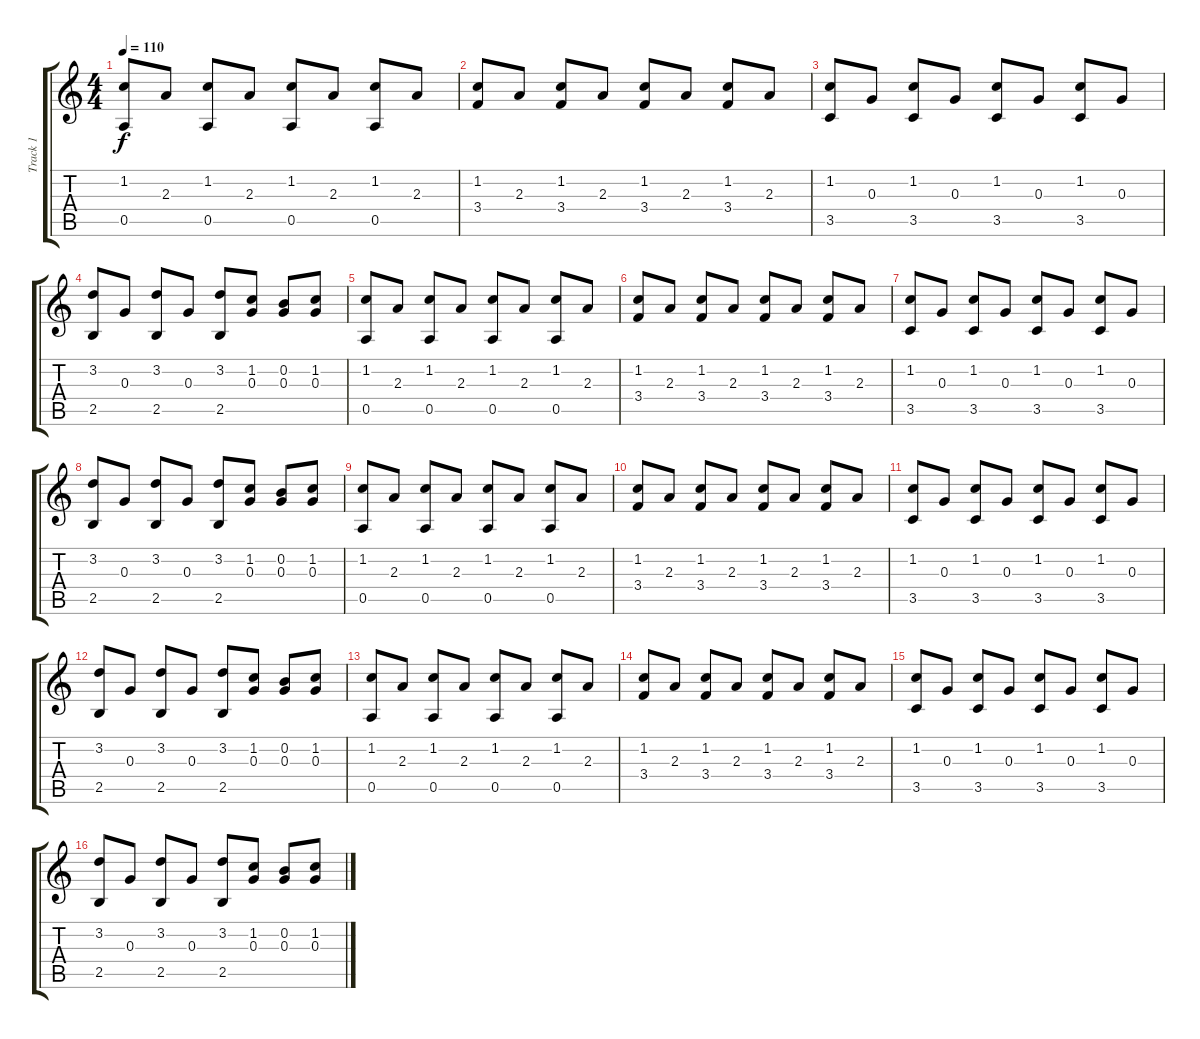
\track ("Track 1" "Track 1") {instrument acousticguitarsteel}
\staff {score tabs}
\tuning (E4 B3 G3 D3 A2 E2) {hide}
\ts (4 4)
\tempo 110
\clef g2
\ks c
(1.2 0.5).8{dy f} 2.3.8 (1.2 0.5).8 2.3.8 (1.2 0.5).8 2.3.8 (1.2 0.5).8 2.3.8 |
(1.2 3.4).8 2.3.8 (1.2 3.4).8 2.3.8 (1.2 3.4).8 2.3.8 (1.2 3.4).8 2.3.8 |
(1.2 3.5).8 0.3.8 (1.2 3.5).8 0.3.8 (1.2 3.5).8 0.3.8 (1.2 3.5).8 0.3.8 |
(3.2 2.5).8 0.3.8 (3.2 2.5).8 0.3.8 (3.2 2.5).8 (1.2 0.3).8 (0.2 0.3).8 (1.2 0.3).8 |
(1.2 0.5).8 2.3.8 (1.2 0.5).8 2.3.8 (1.2 0.5).8 2.3.8 (1.2 0.5).8 2.3.8 |
(1.2 3.4).8 2.3.8 (1.2 3.4).8 2.3.8 (1.2 3.4).8 2.3.8 (1.2 3.4).8 2.3.8 |
(1.2 3.5).8 0.3.8 (1.2 3.5).8 0.3.8 (1.2 3.5).8 0.3.8 (1.2 3.5).8 0.3.8 |
(3.2 2.5).8 0.3.8 (3.2 2.5).8 0.3.8 (3.2 2.5).8 (1.2 0.3).8 (0.2 0.3).8 (1.2 0.3).8 |
(1.2 0.5).8 2.3.8 (1.2 0.5).8 2.3.8 (1.2 0.5).8 2.3.8 (1.2 0.5).8 2.3.8 |
(1.2 3.4).8 2.3.8 (1.2 3.4).8 2.3.8 (1.2 3.4).8 2.3.8 (1.2 3.4).8 2.3.8 |
(1.2 3.5).8 0.3.8 (1.2 3.5).8 0.3.8 (1.2 3.5).8 0.3.8 (1.2 3.5).8 0.3.8 |
(3.2 2.5).8 0.3.8 (3.2 2.5).8 0.3.8 (3.2 2.5).8 (1.2 0.3).8 (0.2 0.3).8 (1.2 0.3).8 |
(1.2 0.5).8 2.3.8 (1.2 0.5).8 2.3.8 (1.2 0.5).8 2.3.8 (1.2 0.5).8 2.3.8 |
(1.2 3.4).8 2.3.8 (1.2 3.4).8 2.3.8 (1.2 3.4).8 2.3.8 (1.2 3.4).8 2.3.8 |
(1.2 3.5).8 0.3.8 (1.2 3.5).8 0.3.8 (1.2 3.5).8 0.3.8 (1.2 3.5).8 0.3.8 |
(3.2 2.5).8 0.3.8 (3.2 2.5).8 0.3.8 (3.2 2.5).8 (1.2 0.3).8 (0.2 0.3).8 (1.2 0.3).8
